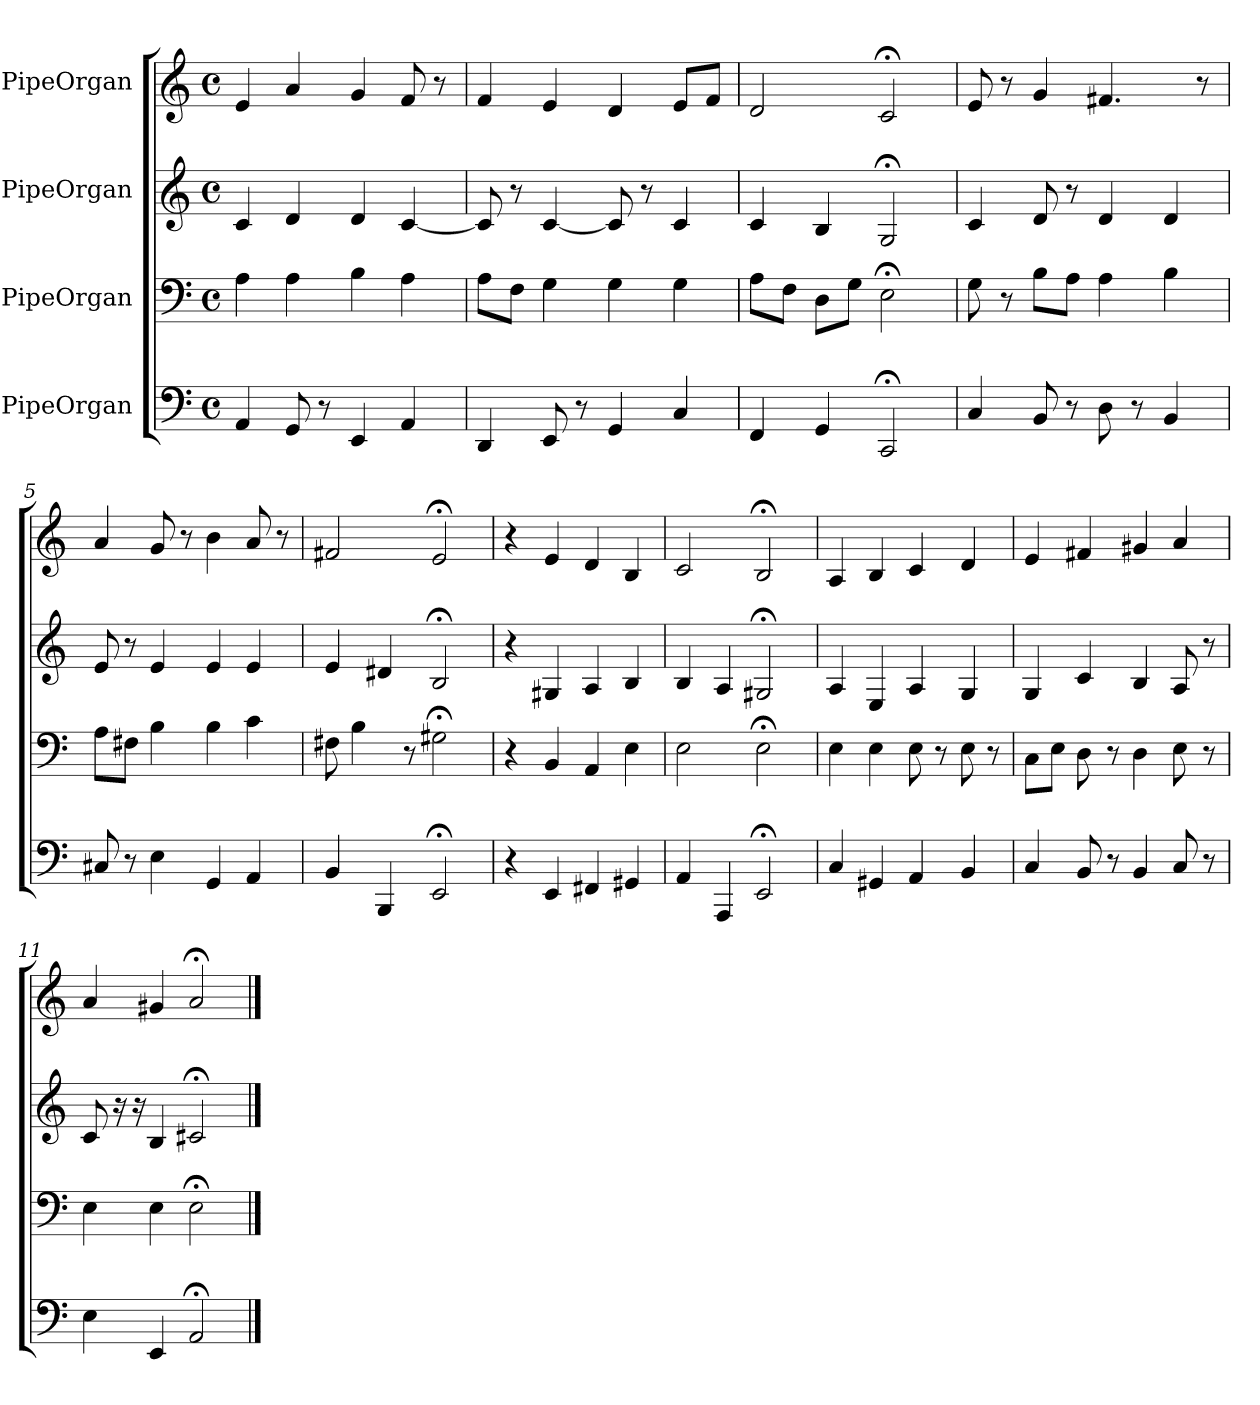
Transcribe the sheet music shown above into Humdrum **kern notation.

**kern	**kern	**kern	**kern
*part4	*part3	*part2	*part1
*staff4	*staff3	*staff2	*staff1
*I"PipeOrgan	*I"PipeOrgan	*I"PipeOrgan	*I"PipeOrgan
*clefF4	*clefF4	*clefG2	*clefG2
*k[]	*k[]	*k[]	*k[]
*a:	*a:	*a:	*a:
*M4/4	*M4/4	*M4/4	*M4/4
*met(c)	*met(c)	*met(c)	*met(c)
*MM60	*MM60	*MM60	*MM60
=1	=1	=1	=1
4AA	4A	4c	4e
8GG	4A	4d	4a
8r	.	.	.
4EE	4B	4d	4g
4AA	4A	[4c	8f
.	.	.	8r
=2	=2	=2	=2
4DD	8A\L	8c]	4f
.	8F\J	8r	.
8EE	4G	[4c	4e
8r	.	.	.
4GG	4G	8c]	4d
.	.	8r	.
4C	4G	4c	8e/L
.	.	.	8f/J
=3	=3	=3	=3
4FF	8A\L	4c	2d
.	8F\J	.	.
4GG	8D\L	4B	.
.	8G\J	.	.
2CC;<	2E;<	2G;<	2c;<
=4	=4	=4	=4
4C	8G	4c	8e
.	8r	.	8r
8BB	8B\L	8d	4g
8r	8A\J	8r	.
8D	4A	4d	4.f#X
8r	.	.	.
4BB	4B	4d	.
.	.	.	8r
=5	=5	=5	=5
8C#X	8A\L	8e	4a
8r	8F#X\J	8r	.
4E	4B	4e	8g
.	.	.	8r
4GG	4B	4e	4b
4AA	4c	4e	8a
.	.	.	8r
=6	=6	=6	=6
4BB	8F#X	4e	2f#X
.	4B	.	.
4BBB	.	4d#X	.
.	8r	.	.
2EE;<	2G#X;<	2B;<	2e;<
=7	=7	=7	=7
4r	4r	4r	4r
4EE	4BB	4G#X	4e
4FF#X	4AA	4A	4d
4GG#X	4E	4B	4B
=8	=8	=8	=8
4AA	2E	4B	2c
4AAA	.	4A	.
2EE;<	2E;<	2G#X;<	2B;<
=9	=9	=9	=9
4C	4E	4A	4A
4GG#X	4E	4E	4B
4AA	8E	4A	4c
.	8r	.	.
4BB	8E	4G	4d
.	8r	.	.
=10	=10	=10	=10
4C	8C\L	4G	4e
.	8E\J	.	.
8BB	8D	4c	4f#X
8r	8r	.	.
4BB	4D	4B	4g#X
8C	8E	8A	4a
8r	8r	8r	.
=11	=11	=11	=11
4E	4E	8c	4a
.	.	16r	.
.	.	16r	.
4EE	4E	4B	4g#X
2AA;<	2E;<	2c#X;<	2a;<
==	==	==	==
*-	*-	*-	*-
